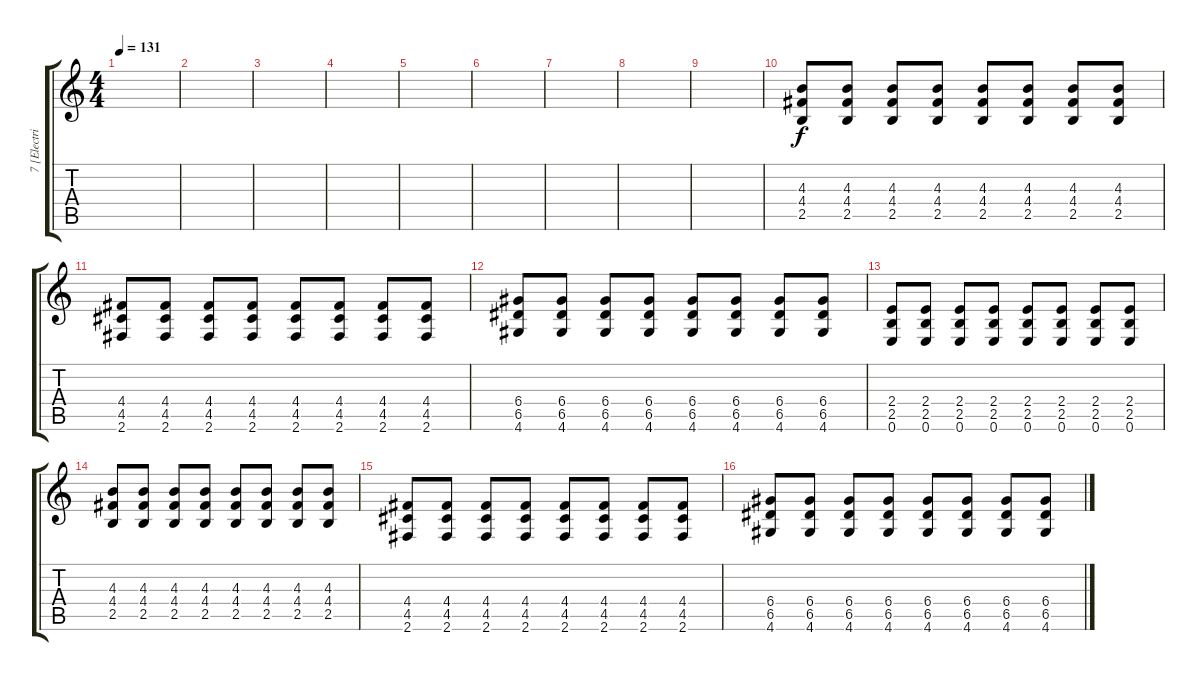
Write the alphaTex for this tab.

\track ("7 [Electric - Distortion]" "7 [Electri") {instrument overdrivenguitar}
\staff {score tabs}
\tuning (E4 B3 G3 D3 A2 E2) {hide}
\ts (4 4)
\tempo 131
\clef g2
\ks c
|
|
|
|
|
|
|
|
|
(4.3 4.4 2.5).8 (4.3 4.4 2.5).8 (4.3 4.4 2.5).8 (4.3 4.4 2.5).8 (4.3 4.4 2.5).8 (4.3 4.4 2.5).8 (4.3 4.4 2.5).8 (4.3 4.4 2.5).8 |
(4.4 4.5 2.6).8 (4.4 4.5 2.6).8 (4.4 4.5 2.6).8 (4.4 4.5 2.6).8 (4.4 4.5 2.6).8 (4.4 4.5 2.6).8 (4.4 4.5 2.6).8 (4.4 4.5 2.6).8 |
(6.4 6.5 4.6).8 (6.4 6.5 4.6).8 (6.4 6.5 4.6).8 (6.4 6.5 4.6).8 (6.4 6.5 4.6).8 (6.4 6.5 4.6).8 (6.4 6.5 4.6).8 (6.4 6.5 4.6).8 |
(2.4 2.5 0.6).8 (2.4 2.5 0.6).8 (2.4 2.5 0.6).8 (2.4 2.5 0.6).8 (2.4 2.5 0.6).8 (2.4 2.5 0.6).8 (2.4 2.5 0.6).8 (2.4 2.5 0.6).8 |
(4.3 4.4 2.5).8 (4.3 4.4 2.5).8 (4.3 4.4 2.5).8 (4.3 4.4 2.5).8 (4.3 4.4 2.5).8 (4.3 4.4 2.5).8 (4.3 4.4 2.5).8 (4.3 4.4 2.5).8 |
(4.4 4.5 2.6).8 (4.4 4.5 2.6).8 (4.4 4.5 2.6).8 (4.4 4.5 2.6).8 (4.4 4.5 2.6).8 (4.4 4.5 2.6).8 (4.4 4.5 2.6).8 (4.4 4.5 2.6).8 |
(6.4 6.5 4.6).8 (6.4 6.5 4.6).8 (6.4 6.5 4.6).8 (6.4 6.5 4.6).8 (6.4 6.5 4.6).8 (6.4 6.5 4.6).8 (6.4 6.5 4.6).8 (6.4 6.5 4.6).8
